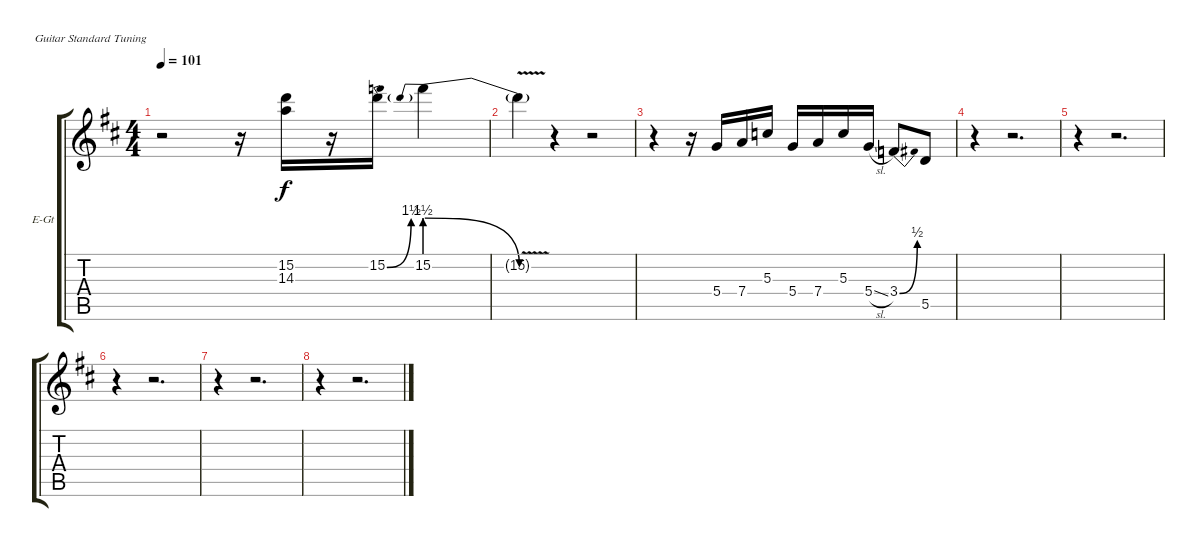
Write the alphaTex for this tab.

\bracketExtendMode groupsimilarinstruments
\firstSystemTrackNameOrientation horizontal
\otherSystemsTrackNameOrientation horizontal
\track ("Guitar 3" "E-Gt") {instrument overdrivenguitar}
\staff {score tabs}
\tuning (E4 B3 G3 D3 A2 E2)
\ts (4 4)
\tempo 101
\clef g2
\ks d
r.2{dy f} r.16 (15.2 14.3).16 r.16 15.2{be (bend 0 0 60 6)}.16 15.2{be (prebendrelease 0 6 60 0)}.4 |
15.2{v t}.4 r.4 r.2 |
r.4 r.16 5.4.16 7.4.16 5.3.16 5.4.16 7.4.16 5.3.16 5.4{sl}.16 3.4{be (bend 0 0 60 2)}.8 5.5.8 |
r.4 r.2{d} |
r.4 r.2{d} |
r.4 r.2{d} |
r.4 r.2{d} |
r.4 r.2{d}
